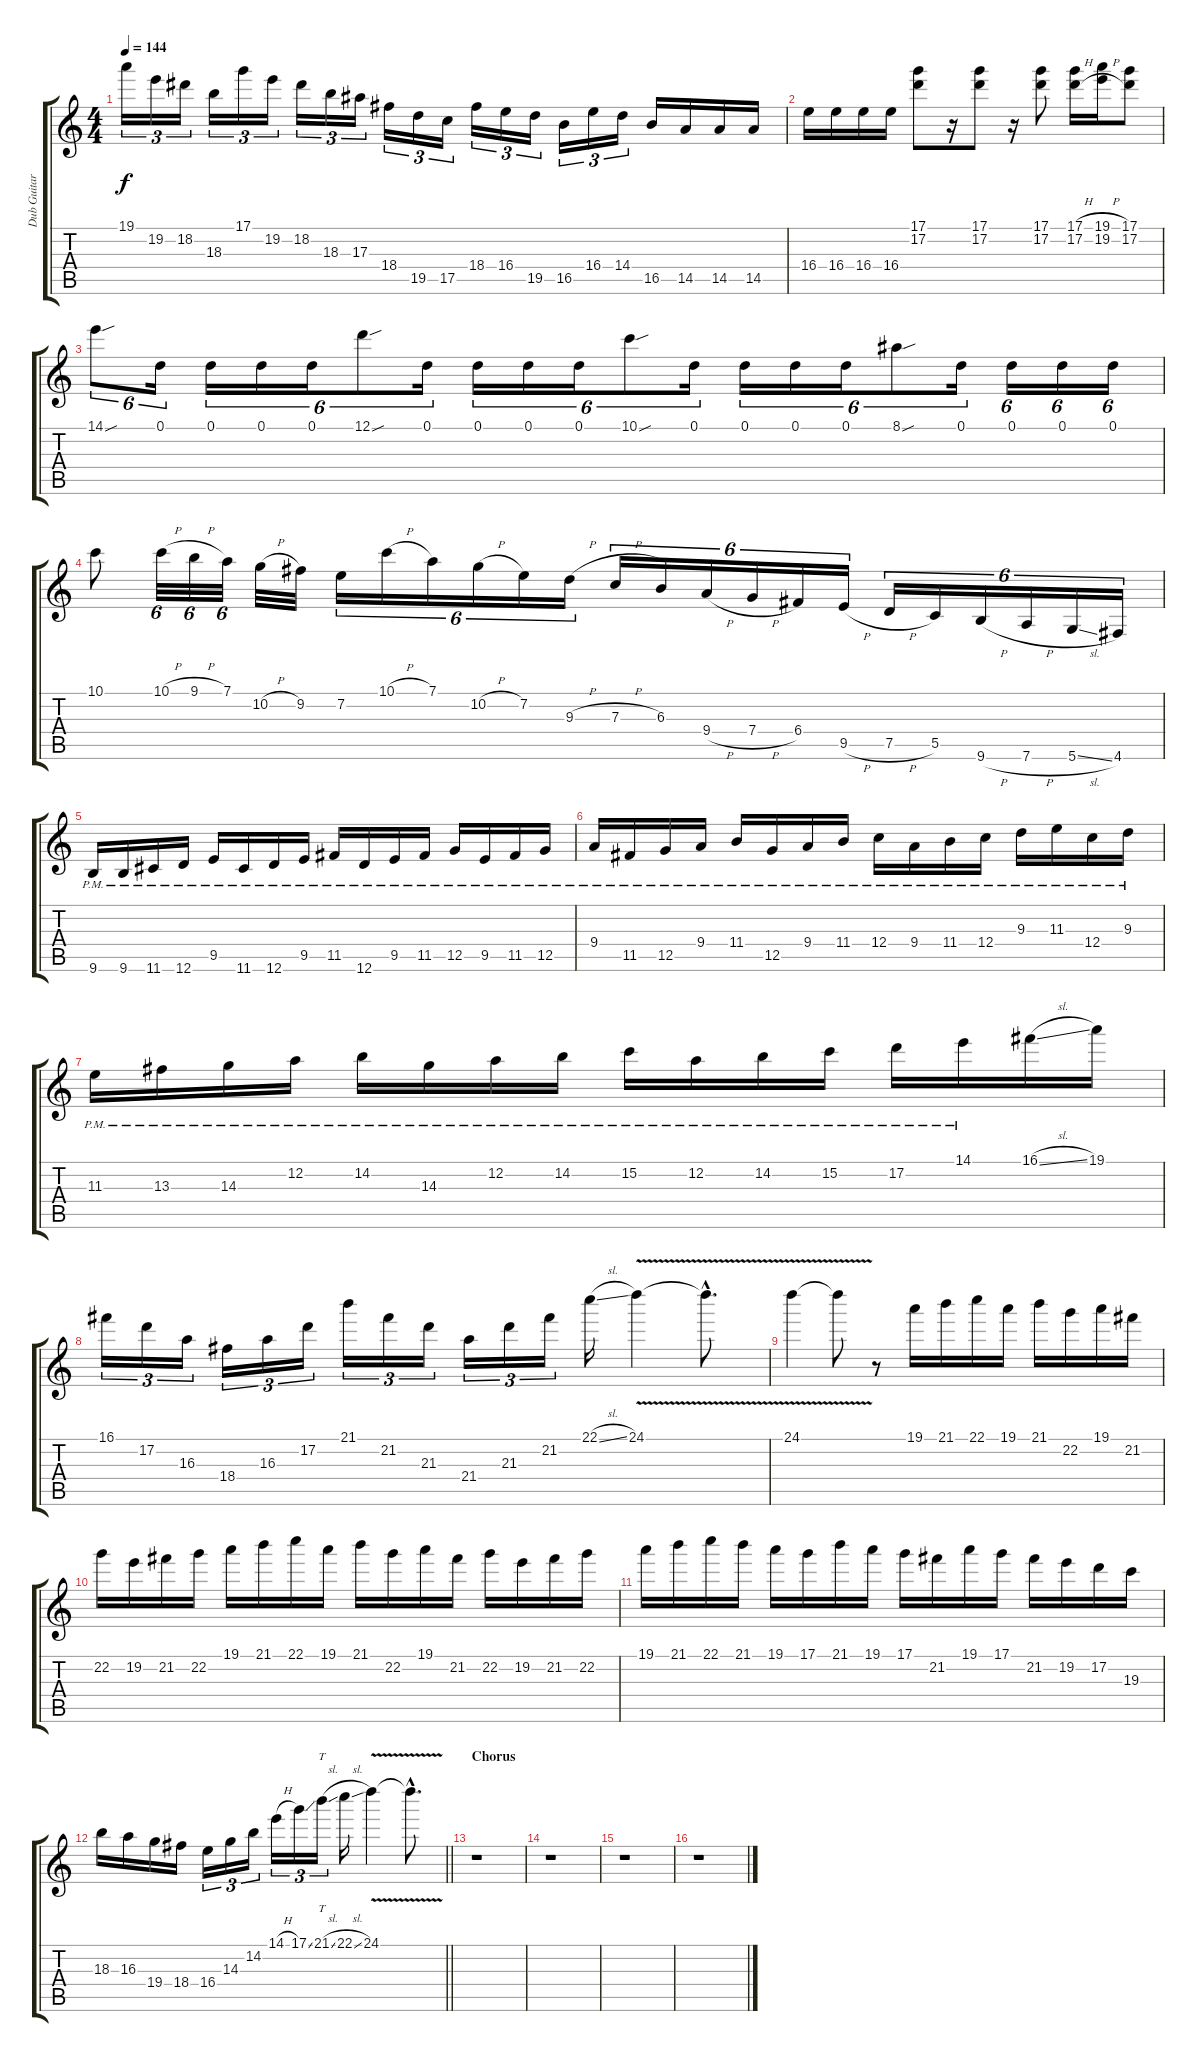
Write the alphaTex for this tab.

\track ("Dub Guitar" "Dub Guitar") {instrument distortionguitar}
\staff {score tabs}
\tuning (D4 A3 F3 C3 G2 D2) {hide}
\ts (4 4)
\tempo 144
\clef g2
\ks c
19.1.16{tu (3 2) dy f} 19.2.16{tu (3 2)} 18.2.16{tu (3 2)} 18.3.16{tu (3 2)} 17.1.16{tu (3 2)} 19.2.16{tu (3 2)} 18.2.16{tu (3 2)} 18.3.16{tu (3 2)} 17.3.16{tu (3 2)} 18.4.16{tu (3 2)} 19.5.16{tu (3 2)} 17.5.16{tu (3 2)} 18.4.16{tu (3 2)} 16.4.16{tu (3 2)} 19.5.16{tu (3 2)} 16.5.16{tu (3 2)} 16.4.16{tu (3 2)} 14.4.16{tu (3 2)} 16.5.16 14.5.16 14.5.16 14.5.16 |
16.4.16 16.4.16 16.4.16 16.4.16 (17.1 17.2).8{balance 16} r.16 (17.1 17.2).8{balance 0} r.16 (17.1 17.2).8{balance 16} (17.1{h} 17.2{h}).16{balance 8} (19.1{h} 19.2{h}).16 (17.1 17.2).8 |
14.1{sou}.8{tu (6 4)} 0.1.16{tu (6 4)} 0.1.16{tu (6 4)} 0.1.16{tu (6 4)} 0.1.16{tu (6 4)} 12.1{sou}.8{tu (6 4)} 0.1.16{tu (6 4)} 0.1.16{tu (6 4)} 0.1.16{tu (6 4)} 0.1.16{tu (6 4)} 10.1{sou}.8{tu (6 4)} 0.1.16{tu (6 4)} 0.1.16{tu (6 4)} 0.1.16{tu (6 4)} 0.1.16{tu (6 4)} 8.1{sou}.8{tu (6 4)} 0.1.16{tu (6 4)} 0.1.16{tu (6 4)} 0.1.16{tu (6 4)} 0.1.16{tu (6 4)} |
10.1.8 10.1{h}.32{tu (6 4)} 9.1{h}.32{tu (6 4)} 7.1.32{tu (6 4)} 10.2{h}.32 9.2.32 7.2.16{tu (6 4)} 10.1{h}.16{tu (6 4)} 7.1.16{tu (6 4)} 10.2{h}.16{tu (6 4)} 7.2.16{tu (6 4)} 9.3{h}.16{tu (6 4)} 7.3{h}.16{tu (6 4)} 6.3.16{tu (6 4)} 9.4{h}.16{tu (6 4)} 7.4{h}.16{tu (6 4)} 6.4.16{tu (6 4)} 9.5{h}.16{tu (6 4)} 7.5{h}.16{tu (6 4)} 5.5.16{tu (6 4)} 9.6{h}.16{tu (6 4)} 7.6{h}.16{tu (6 4)} 5.6{sl}.16{tu (6 4)} 4.6.16{tu (6 4)} |
9.6{pm}.16 9.6{pm}.16 11.6{pm}.16 12.6{pm}.16 9.5{pm}.16 11.6{pm}.16 12.6{pm}.16 9.5{pm}.16 11.5{pm}.16 12.6{pm}.16 9.5{pm}.16 11.5{pm}.16 12.5{pm}.16 9.5{pm}.16 11.5{pm}.16 12.5{pm}.16 |
9.4{pm}.16 11.5{pm}.16 12.5{pm}.16 9.4{pm}.16 11.4{pm}.16 12.5{pm}.16 9.4{pm}.16 11.4{pm}.16 12.4{pm}.16 9.4{pm}.16 11.4{pm}.16 12.4{pm}.16 9.3{pm}.16 11.3{pm}.16 12.4{pm}.16 9.3{pm}.16 |
11.3{pm}.16 13.3{pm}.16 14.3{pm}.16 12.2{pm}.16 14.2{pm}.16 14.3{pm}.16 12.2{pm}.16 14.2{pm}.16 15.2{pm}.16 12.2{pm}.16 14.2{pm}.16 15.2{pm}.16 17.2{pm}.16 14.1{pm}.16 16.1{sl}.16 19.1.16 |
16.1.16{tu (3 2)} 17.2.16{tu (3 2)} 16.3.16{tu (3 2)} 18.4.16{tu (3 2)} 16.3.16{tu (3 2)} 17.2.16{tu (3 2)} 21.1.16{tu (3 2)} 21.2.16{tu (3 2)} 21.3.16{tu (3 2)} 21.4.16{tu (3 2)} 21.3.16{tu (3 2)} 21.2.16{tu (3 2)} 22.1{sl}.16 24.1{v}.4 24.1{hac t}.8{d} |
24.1{v}.4 24.1{t}.8 r.8 19.1.16 21.1.16 22.1.16 19.1.16 21.1.16 22.2.16 19.1.16 21.2.16 |
22.2.16 19.2.16 21.2.16 22.2.16 19.1.16 21.1.16 22.1.16 19.1.16 21.1.16 22.2.16 19.1.16 21.2.16 22.2.16 19.2.16 21.2.16 22.2.16 |
19.1.16 21.1.16 22.1.16 21.1.16 19.1.16 17.1.16 21.1.16 19.1.16 17.1.16 21.2.16 19.1.16 17.1.16 21.2.16 19.2.16 17.2.16 19.3.16 |
\barLineRight lightlight
18.3.16 16.3.16 19.4.16 18.4.16 16.4.16{tu (3 2)} 14.3.16{tu (3 2)} 14.2.16{tu (3 2)} 14.1{h}.16{tu (3 2)} 17.1{ss}.16{tu (3 2)} 21.1{sl}.16{tt tu (3 2)} 22.1{sl}.16 24.1{v}.4 24.1{hac t}.8{d} |
\section ("" "Chorus")
r.1 |
r.1 |
r.1 |
r.1
